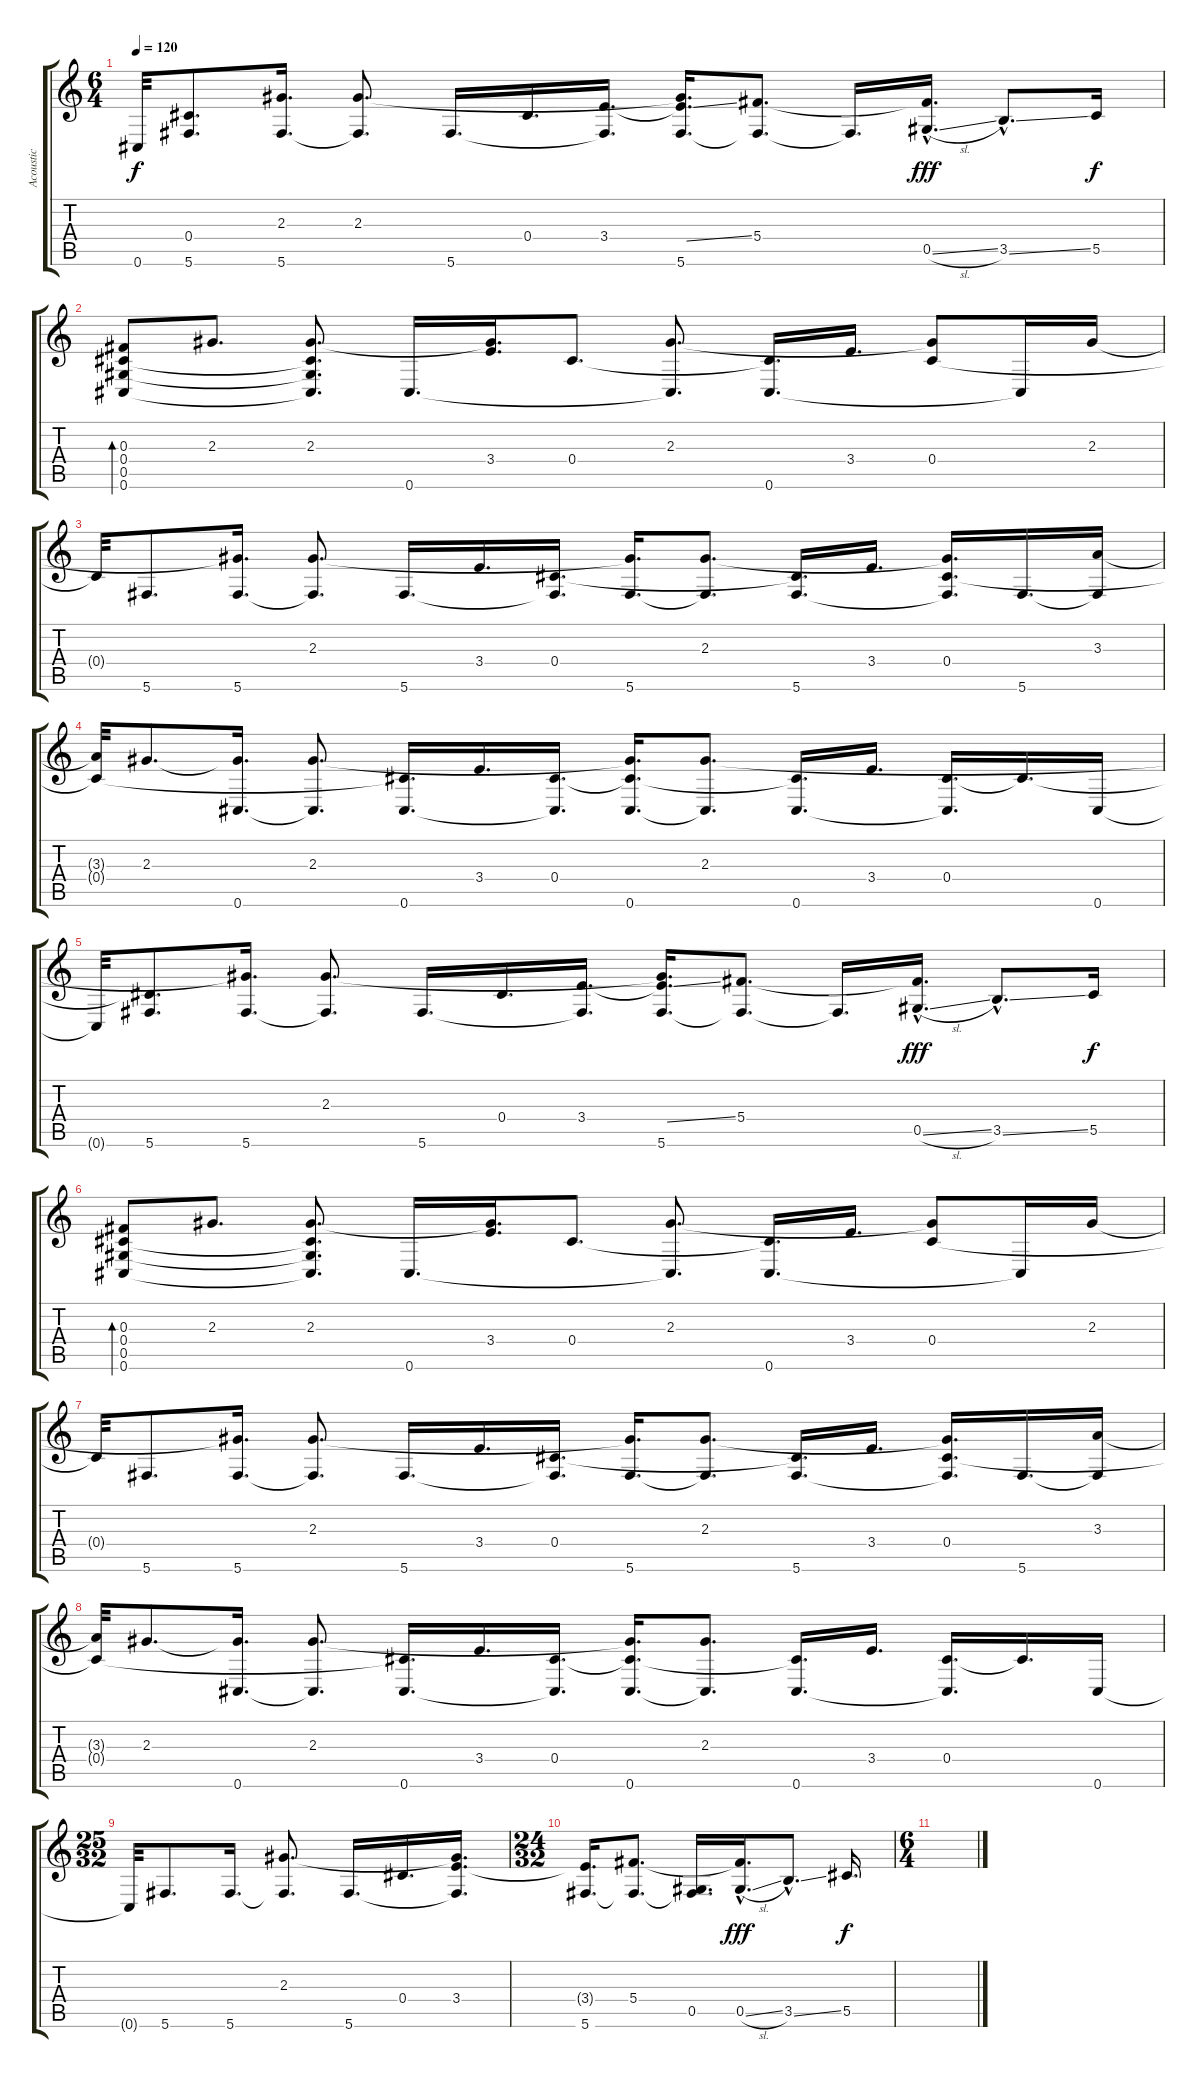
\track ("Acoustic" "Acoustic") {instrument acousticguitarsteel}
\staff {score tabs}
\tuning (Eb4 Bb3 Gb3 Db3 Ab2 Db2) {hide}
\ts (6 4)
\tempo 120
\clef g2
\ks c
0.6{t}.32{dy f} (0.4{t} 5.6).8{d} (2.3{t} 5.6).16{d} (2.3 5.6{t}).8{d} 5.6.16{d} 0.4.16{d} (3.4 5.6{t}).16{d} (2.3{t} 3.4{ss t} 5.6).16{d} (5.4 5.6{t}).8{d} 5.6{t}.16{d} (5.4{t} 0.5{sl hac}).16{d dy fff} 3.5{ss hac}.8{d} 5.5.16{dy f} |
(0.3 0.4 0.5 0.6).8{bd 480} 2.3.8{d} (2.3 0.4{t} 0.5{t} 0.6{t}).8{d} 0.6.16{d} (2.3{t} 3.4).16{d} 0.4.8{d} (2.3 0.6{t}).8{d} (0.4{t} 0.6).16{d} 3.4.16{d} (2.3{t} 0.4).8 0.6{t}.16 2.3.16 |
0.4{t}.32 5.6.8{d} (2.3{t} 5.6).16{d} (2.3 5.6{t}).8{d} 5.6.16{d} 3.4.16{d} (0.4 5.6{t}).16{d} (2.3{t} 5.6).16{d} (2.3 5.6{t}).8{d} (0.4{t} 5.6).16{d} 3.4.16{d} (2.3{t} 0.4 5.6{t}).16{d} 5.6.16{d} (3.3 5.6{t}).16 |
(3.3{t} 0.4{t}).32 2.3.8{d} (2.3{t} 0.6).16{d} (2.3 0.6{t}).8{d} (0.4{t} 0.6).16{d} 3.4.16{d} (0.4 0.6{t}).16{d} (2.3{t} 0.4{t} 0.6).16{d} (2.3 0.6{t}).8{d} (0.4{t} 0.6).16{d} 3.4.16{d} (0.4 0.6{t}).16{d} 0.4{t}.16{d} 0.6.16 |
0.6{t}.32 (0.4{t} 5.6).8{d} (2.3{t} 5.6).16{d} (2.3 5.6{t}).8{d} 5.6.16{d} 0.4.16{d} (3.4 5.6{t}).16{d} (2.3{t} 3.4{ss t} 5.6).16{d} (5.4 5.6{t}).8{d} 5.6{t}.16{d} (5.4{t} 0.5{sl hac}).16{d dy fff} 3.5{ss hac}.8{d} 5.5.16{dy f} |
(0.3 0.4 0.5 0.6).8{bd 480} 2.3.8{d} (2.3 0.4{t} 0.5{t} 0.6{t}).8{d} 0.6.16{d} (2.3{t} 3.4).16{d} 0.4.8{d} (2.3 0.6{t}).8{d} (0.4{t} 0.6).16{d} 3.4.16{d} (2.3{t} 0.4).8 0.6{t}.16 2.3.16 |
0.4{t}.32 5.6.8{d} (2.3{t} 5.6).16{d} (2.3 5.6{t}).8{d} 5.6.16{d} 3.4.16{d} (0.4 5.6{t}).16{d} (2.3{t} 5.6).16{d} (2.3 5.6{t}).8{d} (0.4{t} 5.6).16{d} 3.4.16{d} (2.3{t} 0.4 5.6{t}).16{d} 5.6.16{d} (3.3 5.6{t}).16 |
(3.3{t} 0.4{t}).32 2.3.8{d} (2.3{t} 0.6).16{d} (2.3 0.6{t}).8{d} (0.4{t} 0.6).16{d} 3.4.16{d} (0.4 0.6{t}).16{d} (2.3{t} 0.4{t} 0.6).16{d} (2.3 0.6{t}).8{d} (0.4{t} 0.6).16{d} 3.4.16{d} (0.4 0.6{t}).16{d} 0.4{t}.16{d} 0.6.16 |
\ts (25 32)
0.6{t}.32 5.6.8{d} 5.6.16{d} (2.3 5.6{t}).8{d} 5.6.16{d} 0.4.16{d} (2.3{t} 3.4 5.6{t}).16{d} |
\ts (24 32)
(3.4{t} 5.6).16{d} (5.4 5.6{t}).8{d} (0.5 5.6{t}).16{d} (5.4{t} 0.5{sl hac}).16{d dy fff} 3.5{ss hac}.8{d} 5.5.16{d dy f} |
\ts (6 4)
